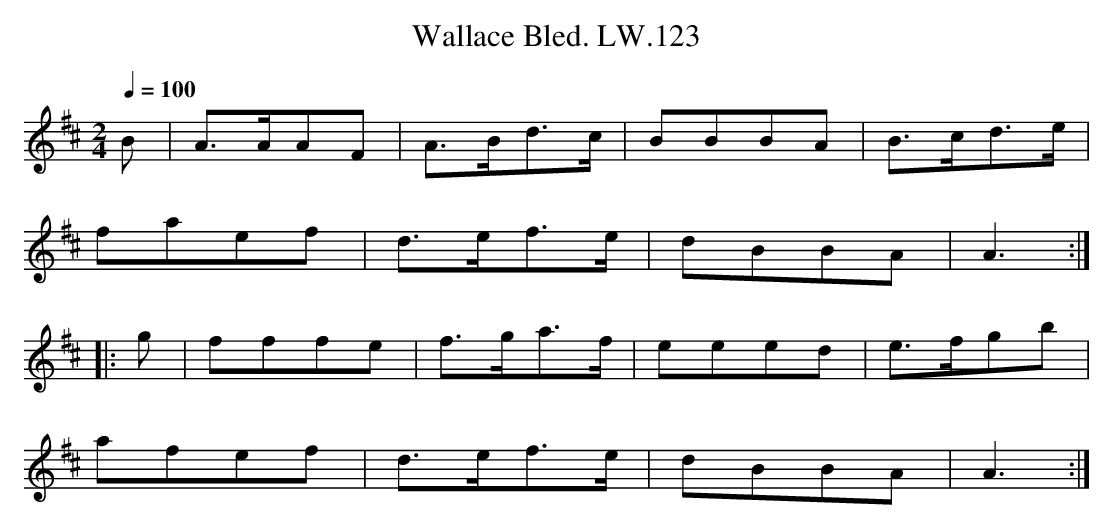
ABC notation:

X:1
T:Wallace Bled. LW.123
M:2/4
Q:1/4=100
L:1/8
K:D
B | A>AAF | A>Bd>c | BBBA | B>cd>e |
faef | d>ef>e | dBBA | A3 :|
|: g | fffe | f>ga>f | eeed | e>fgb |
afef | d>ef>e | dBBA | A3 :|
